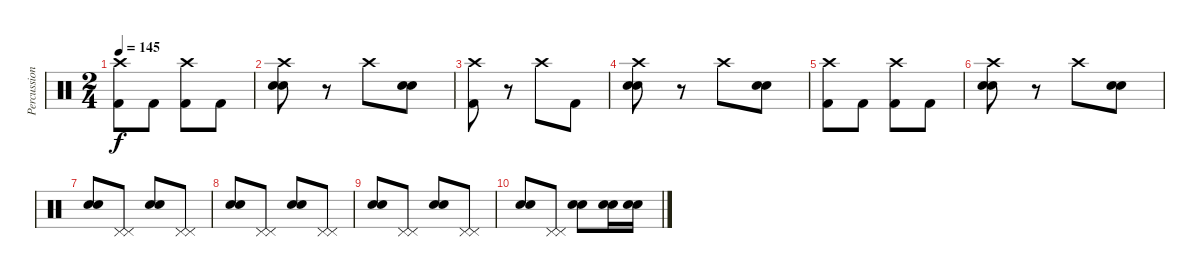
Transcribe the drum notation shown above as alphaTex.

\track ("Percussion" "Percussion") {instrument percussion}
\staff {score}
\articulation defaults
\ts (2 4)
\tempo 145
\clef neutral
\ks c
("Crash high (hit)" "Kick (hit) 2").8{dy f} "Kick (hit) 2".8 ("Crash high (hit)" "Kick (hit) 2").8 "Kick (hit) 2".8 |
("Crash high (hit)" "Electric Snare (hit)" "Electric Snare (hit)").8 r.8 "Crash high (hit)".8 ("Electric Snare (hit)" "Electric Snare (hit)").8 |
("Crash high (hit)" "Kick (hit) 2").8 r.8 "Crash high (hit)".8 "Kick (hit) 2".8 |
("Crash high (hit)" "Electric Snare (hit)" "Electric Snare (hit)").8 r.8 "Crash high (hit)".8 ("Electric Snare (hit)" "Electric Snare (hit)").8 |
("Crash high (hit)" "Kick (hit) 2").8 "Kick (hit) 2".8 ("Crash high (hit)" "Kick (hit) 2").8 "Kick (hit) 2".8 |
("Crash high (hit)" "Electric Snare (hit)" "Electric Snare (hit)").8 r.8 "Crash high (hit)".8 ("Electric Snare (hit)" "Electric Snare (hit)").8 |
("Electric Snare (hit)" "Electric Snare (hit)").8 ("Pedal Hi-Hat (hit)" "Pedal Hi-Hat (hit)").8 ("Electric Snare (hit)" "Electric Snare (hit)").8 ("Pedal Hi-Hat (hit)" "Pedal Hi-Hat (hit)").8 |
("Electric Snare (hit)" "Electric Snare (hit)").8 ("Pedal Hi-Hat (hit)" "Pedal Hi-Hat (hit)").8 ("Electric Snare (hit)" "Electric Snare (hit)").8 ("Pedal Hi-Hat (hit)" "Pedal Hi-Hat (hit)").8 |
("Electric Snare (hit)" "Electric Snare (hit)").8 ("Pedal Hi-Hat (hit)" "Pedal Hi-Hat (hit)").8 ("Electric Snare (hit)" "Electric Snare (hit)").8 ("Pedal Hi-Hat (hit)" "Pedal Hi-Hat (hit)").8 |
("Electric Snare (hit)" "Electric Snare (hit)").8 ("Pedal Hi-Hat (hit)" "Pedal Hi-Hat (hit)").8 ("Electric Snare (hit)" "Electric Snare (hit)").8 ("Electric Snare (hit)" "Electric Snare (hit)").16 ("Electric Snare (hit)" "Electric Snare (hit)").16
